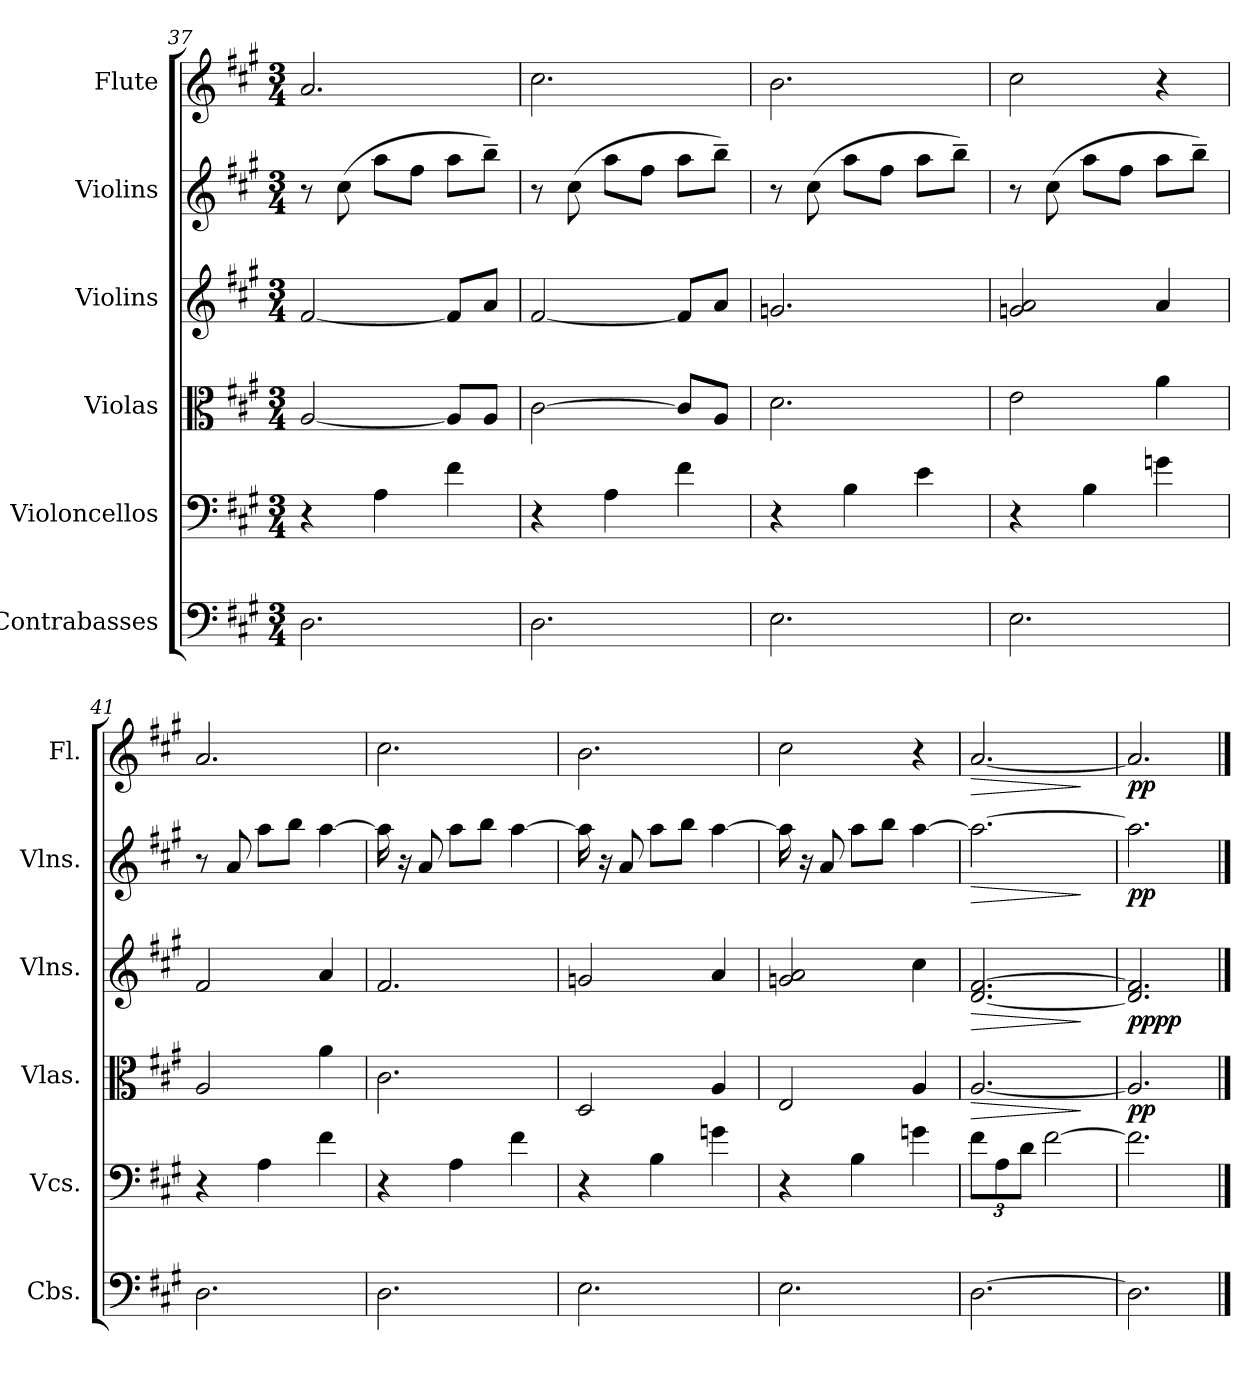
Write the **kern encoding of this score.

**kern	**kern	**kern	**dynam	**kern	**dynam	**kern	**dynam	**kern	**dynam
*part6	*part5	*part4	*part4	*part3	*part3	*part2	*part2	*part1	*part1
*staff6	*staff5	*staff4	*staff4	*staff3	*staff3	*staff2	*staff2	*staff1	*staff1
*I"Contrabasses	*I"Violoncellos	*I"Violas	*	*I"Violins	*	*I"Violins	*	*I"Flute	*
*I'Cbs.	*I'Vcs.	*I'Vlas.	*	*I'Vlns.	*	*I'Vlns.	*	*I'Fl.	*
*clefF4	*clefF4	*clefC3	*	*clefG2	*	*clefG2	*	*clefG2	*
*ITrd7c12	*	*	*	*	*	*	*	*	*
*k[f#c#g#]	*k[f#c#g#]	*k[f#c#g#]	*	*k[f#c#g#]	*	*k[f#c#g#]	*	*k[f#c#g#]	*
*M3/4	*M3/4	*M3/4	*	*M3/4	*	*M3/4	*	*M3/4	*
=37	=37	=37	=37	=37	=37	=37	=37	=37	=37
2.DD\	4r	[2A/	.	[2f#/	.	8r	.	2.a/	.
.	.	.	.	.	.	(>8cc#\	.	.	.
.	4A\	.	.	.	.	8aa\L	.	.	.
.	.	.	.	.	.	8ff#\J	.	.	.
.	4f#\	8A/L]	.	8f#/L]	.	8aa\L	.	.	.
.	.	8A/J	.	8a/J	.	8bb~\J)	.	.	.
=38	=38	=38	=38	=38	=38	=38	=38	=38	=38
2.DD\	4r	[2c#\	.	[2f#/	.	8r	.	2.cc#\	.
.	.	.	.	.	.	(>8cc#\	.	.	.
.	4A\	.	.	.	.	8aa\L	.	.	.
.	.	.	.	.	.	8ff#\J	.	.	.
.	4f#\	8c#/L]	.	8f#/L]	.	8aa\L	.	.	.
.	.	8A/J	.	8a/J	.	8bb~\J)	.	.	.
!!LO:PB:g=z
=39	=39	=39	=39	=39	=39	=39	=39	=39	=39
2.EE\	4r	2.d\	.	2.gn/	.	8r	.	2.b\	.
.	.	.	.	.	.	(>8cc#\	.	.	.
.	4B\	.	.	.	.	8aa\L	.	.	.
.	.	.	.	.	.	8ff#\J	.	.	.
.	4e\	.	.	.	.	8aa\L	.	.	.
.	.	.	.	.	.	8bb~\J)	.	.	.
=40	=40	=40	=40	=40	=40	=40	=40	=40	=40
2.EE\	4r	2e\	.	2gn/ 2a/	.	8r	.	2cc#\	.
.	.	.	.	.	.	(>8cc#\	.	.	.
.	4B\	.	.	.	.	8aa\L	.	.	.
.	.	.	.	.	.	8ff#\J	.	.	.
.	4gn\	4a\	.	4a/	.	8aa\L	.	4r	.
.	.	.	.	.	.	8bb~\J)	.	.	.
=41	=41	=41	=41	=41	=41	=41	=41	=41	=41
2.DD\	4r	2A/	.	2f#/	.	8r	.	2.a/	.
.	.	.	.	.	.	8a/	.	.	.
.	4A\	.	.	.	.	8aa\L	.	.	.
.	.	.	.	.	.	8bb\J	.	.	.
.	4f#\	4a\	.	4a/	.	[4aa\	.	.	.
=42	=42	=42	=42	=42	=42	=42	=42	=42	=42
2.DD\	4r	2.c#\	.	2.f#/	.	16aa\]	.	2.cc#\	.
.	.	.	.	.	.	16r	.	.	.
.	.	.	.	.	.	8a/	.	.	.
.	4A\	.	.	.	.	8aa\L	.	.	.
.	.	.	.	.	.	8bb\J	.	.	.
.	4f#\	.	.	.	.	[4aa\	.	.	.
=43	=43	=43	=43	=43	=43	=43	=43	=43	=43
2.EE\	4r	2D/	.	2gn/	.	16aa\]	.	2.b\	.
.	.	.	.	.	.	16r	.	.	.
.	.	.	.	.	.	8a/	.	.	.
.	4B\	.	.	.	.	8aa\L	.	.	.
.	.	.	.	.	.	8bb\J	.	.	.
.	4gn\	4A/	.	4a/	.	[4aa\	.	.	.
=44	=44	=44	=44	=44	=44	=44	=44	=44	=44
2.EE\	4r	2E/	.	2gn/ 2a/	.	16aa\]	.	2cc#\	.
.	.	.	.	.	.	16r	.	.	.
.	.	.	.	.	.	8a/	.	.	.
.	4B\	.	.	.	.	8aa\L	.	.	.
.	.	.	.	.	.	8bb\J	.	.	.
.	4gn\	4A/	.	4cc#\	.	[4aa\	.	4r	.
!!LO:LB:g=z
=45	=45	=45	=45	=45	=45	=45	=45	=45	=45
*	*Xbrackettup	*	*	*	*	*	*	*	*
!	!	!	!LO:HP:b	!	!LO:HP:b	!	!LO:HP:b	!	!LO:HP:b
[2.DD\	12f#\L	[2.A/	>	[2.d/ [2.f#/	>	2.aa\_	>	[2.a/	>
.	12A\	.	.	.	.	.	.	.	.
.	12d\J	.	.	.	.	.	.	.	.
.	[2f#\	.	.	.	.	.	.	.	.
.	.	.	]	.	]	.	]	.	]
=46	=46	=46	=46	=46	=46	=46	=46	=46	=46
!	!	!	!LO:DY:b	!	!LO:DY:b	!	!	!	!
!	!	!	!	!	!LO:DY:n=1:b	!	!LO:DY:b	!	!LO:DY:b
2.DD\]	2.f#\]	2.A/]	pp	2.d/] 2.f#/]	pp pp	2.aa\]	pp	2.a/]	pp
==	==	==	==	==	==	==	==	==	==
*-	*-	*-	*-	*-	*-	*-	*-	*-	*-
